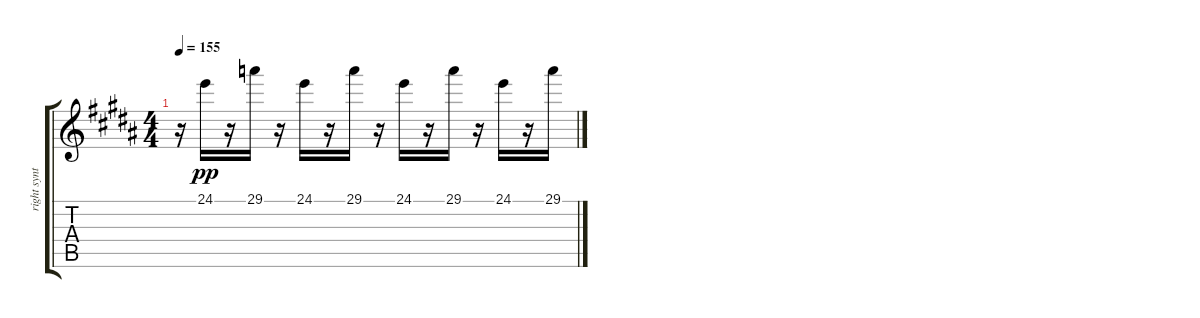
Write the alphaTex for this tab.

\track ("right synth1" "right synt") {instrument tremolostrings}
\staff {score tabs}
\tuning (E4 B3 G3 D3 A2 E2) {hide}
\ts (4 4)
\tempo 155
\clef g2
\ks b
r.16{dy pp} 24.1.16 r.16 29.1.16 r.16 24.1.16 r.16 29.1.16 r.16 24.1.16 r.16 29.1.16 r.16 24.1.16 r.16 29.1.16
